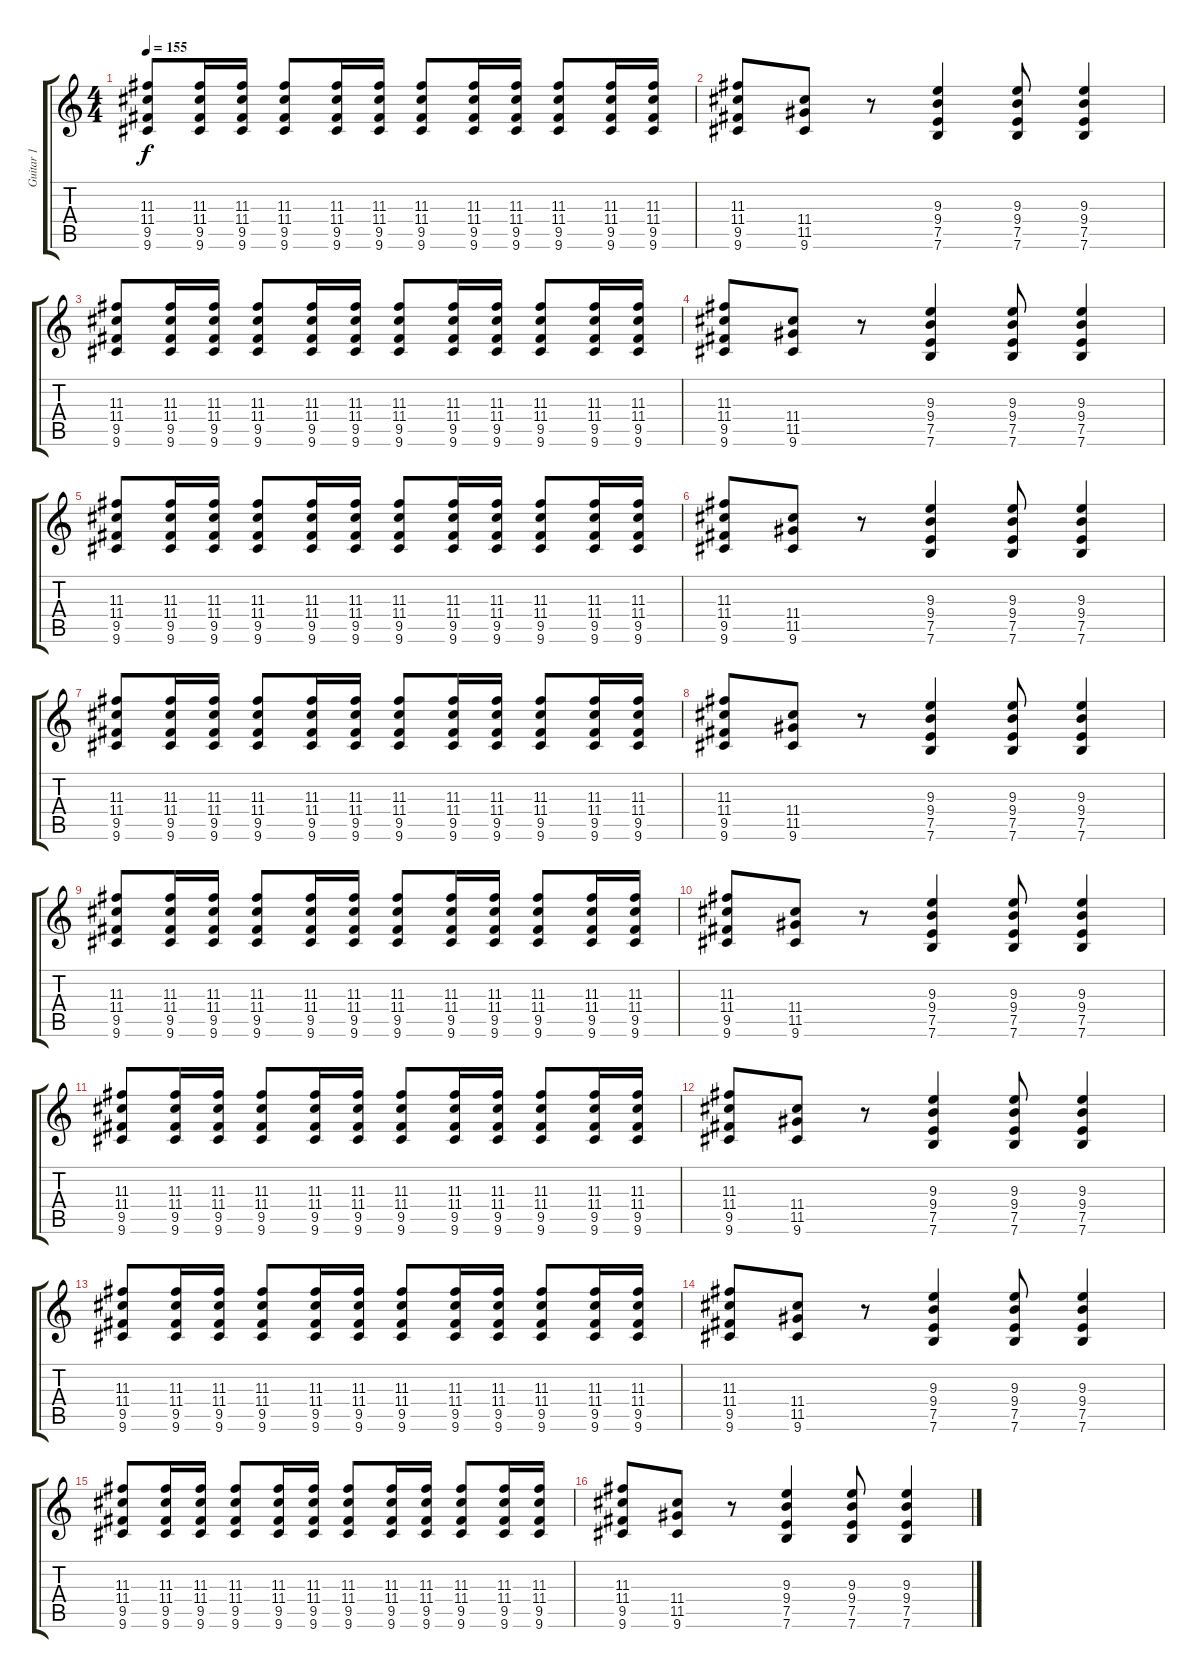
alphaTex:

\track ("Guitar 1" "Guitar 1") {instrument overdrivenguitar}
\staff {score tabs}
\tuning (E4 B3 G3 D3 A2 E2) {hide}
\ts (4 4)
\tempo 155
\clef g2
\ks c
(11.3 11.4 9.5 9.6).8{dy f} (11.3 11.4 9.5 9.6).16 (11.3 11.4 9.5 9.6).16 (11.3 11.4 9.5 9.6).8 (11.3 11.4 9.5 9.6).16 (11.3 11.4 9.5 9.6).16 (11.3 11.4 9.5 9.6).8 (11.3 11.4 9.5 9.6).16 (11.3 11.4 9.5 9.6).16 (11.3 11.4 9.5 9.6).8 (11.3 11.4 9.5 9.6).16 (11.3 11.4 9.5 9.6).16 |
(11.3 11.4 9.5 9.6).8 (11.4 11.5 9.6).8 r.8 (9.3 9.4 7.5 7.6).4 (9.3 9.4 7.5 7.6).8 (9.3 9.4 7.5 7.6).4 |
(11.3 11.4 9.5 9.6).8 (11.3 11.4 9.5 9.6).16 (11.3 11.4 9.5 9.6).16 (11.3 11.4 9.5 9.6).8 (11.3 11.4 9.5 9.6).16 (11.3 11.4 9.5 9.6).16 (11.3 11.4 9.5 9.6).8 (11.3 11.4 9.5 9.6).16 (11.3 11.4 9.5 9.6).16 (11.3 11.4 9.5 9.6).8 (11.3 11.4 9.5 9.6).16 (11.3 11.4 9.5 9.6).16 |
(11.3 11.4 9.5 9.6).8 (11.4 11.5 9.6).8 r.8 (9.3 9.4 7.5 7.6).4 (9.3 9.4 7.5 7.6).8 (9.3 9.4 7.5 7.6).4 |
(11.3 11.4 9.5 9.6).8 (11.3 11.4 9.5 9.6).16 (11.3 11.4 9.5 9.6).16 (11.3 11.4 9.5 9.6).8 (11.3 11.4 9.5 9.6).16 (11.3 11.4 9.5 9.6).16 (11.3 11.4 9.5 9.6).8 (11.3 11.4 9.5 9.6).16 (11.3 11.4 9.5 9.6).16 (11.3 11.4 9.5 9.6).8 (11.3 11.4 9.5 9.6).16 (11.3 11.4 9.5 9.6).16 |
(11.3 11.4 9.5 9.6).8 (11.4 11.5 9.6).8 r.8 (9.3 9.4 7.5 7.6).4 (9.3 9.4 7.5 7.6).8 (9.3 9.4 7.5 7.6).4 |
(11.3 11.4 9.5 9.6).8 (11.3 11.4 9.5 9.6).16 (11.3 11.4 9.5 9.6).16 (11.3 11.4 9.5 9.6).8 (11.3 11.4 9.5 9.6).16 (11.3 11.4 9.5 9.6).16 (11.3 11.4 9.5 9.6).8 (11.3 11.4 9.5 9.6).16 (11.3 11.4 9.5 9.6).16 (11.3 11.4 9.5 9.6).8 (11.3 11.4 9.5 9.6).16 (11.3 11.4 9.5 9.6).16 |
(11.3 11.4 9.5 9.6).8 (11.4 11.5 9.6).8 r.8 (9.3 9.4 7.5 7.6).4 (9.3 9.4 7.5 7.6).8 (9.3 9.4 7.5 7.6).4 |
(11.3 11.4 9.5 9.6).8 (11.3 11.4 9.5 9.6).16 (11.3 11.4 9.5 9.6).16 (11.3 11.4 9.5 9.6).8 (11.3 11.4 9.5 9.6).16 (11.3 11.4 9.5 9.6).16 (11.3 11.4 9.5 9.6).8 (11.3 11.4 9.5 9.6).16 (11.3 11.4 9.5 9.6).16 (11.3 11.4 9.5 9.6).8 (11.3 11.4 9.5 9.6).16 (11.3 11.4 9.5 9.6).16 |
(11.3 11.4 9.5 9.6).8 (11.4 11.5 9.6).8 r.8 (9.3 9.4 7.5 7.6).4 (9.3 9.4 7.5 7.6).8 (9.3 9.4 7.5 7.6).4 |
(11.3 11.4 9.5 9.6).8 (11.3 11.4 9.5 9.6).16 (11.3 11.4 9.5 9.6).16 (11.3 11.4 9.5 9.6).8 (11.3 11.4 9.5 9.6).16 (11.3 11.4 9.5 9.6).16 (11.3 11.4 9.5 9.6).8 (11.3 11.4 9.5 9.6).16 (11.3 11.4 9.5 9.6).16 (11.3 11.4 9.5 9.6).8 (11.3 11.4 9.5 9.6).16 (11.3 11.4 9.5 9.6).16 |
(11.3 11.4 9.5 9.6).8 (11.4 11.5 9.6).8 r.8 (9.3 9.4 7.5 7.6).4 (9.3 9.4 7.5 7.6).8 (9.3 9.4 7.5 7.6).4 |
(11.3 11.4 9.5 9.6).8 (11.3 11.4 9.5 9.6).16 (11.3 11.4 9.5 9.6).16 (11.3 11.4 9.5 9.6).8 (11.3 11.4 9.5 9.6).16 (11.3 11.4 9.5 9.6).16 (11.3 11.4 9.5 9.6).8 (11.3 11.4 9.5 9.6).16 (11.3 11.4 9.5 9.6).16 (11.3 11.4 9.5 9.6).8 (11.3 11.4 9.5 9.6).16 (11.3 11.4 9.5 9.6).16 |
(11.3 11.4 9.5 9.6).8 (11.4 11.5 9.6).8 r.8 (9.3 9.4 7.5 7.6).4 (9.3 9.4 7.5 7.6).8 (9.3 9.4 7.5 7.6).4 |
(11.3 11.4 9.5 9.6).8 (11.3 11.4 9.5 9.6).16 (11.3 11.4 9.5 9.6).16 (11.3 11.4 9.5 9.6).8 (11.3 11.4 9.5 9.6).16 (11.3 11.4 9.5 9.6).16 (11.3 11.4 9.5 9.6).8 (11.3 11.4 9.5 9.6).16 (11.3 11.4 9.5 9.6).16 (11.3 11.4 9.5 9.6).8 (11.3 11.4 9.5 9.6).16 (11.3 11.4 9.5 9.6).16 |
(11.3 11.4 9.5 9.6).8 (11.4 11.5 9.6).8 r.8 (9.3 9.4 7.5 7.6).4 (9.3 9.4 7.5 7.6).8 (9.3 9.4 7.5 7.6).4
